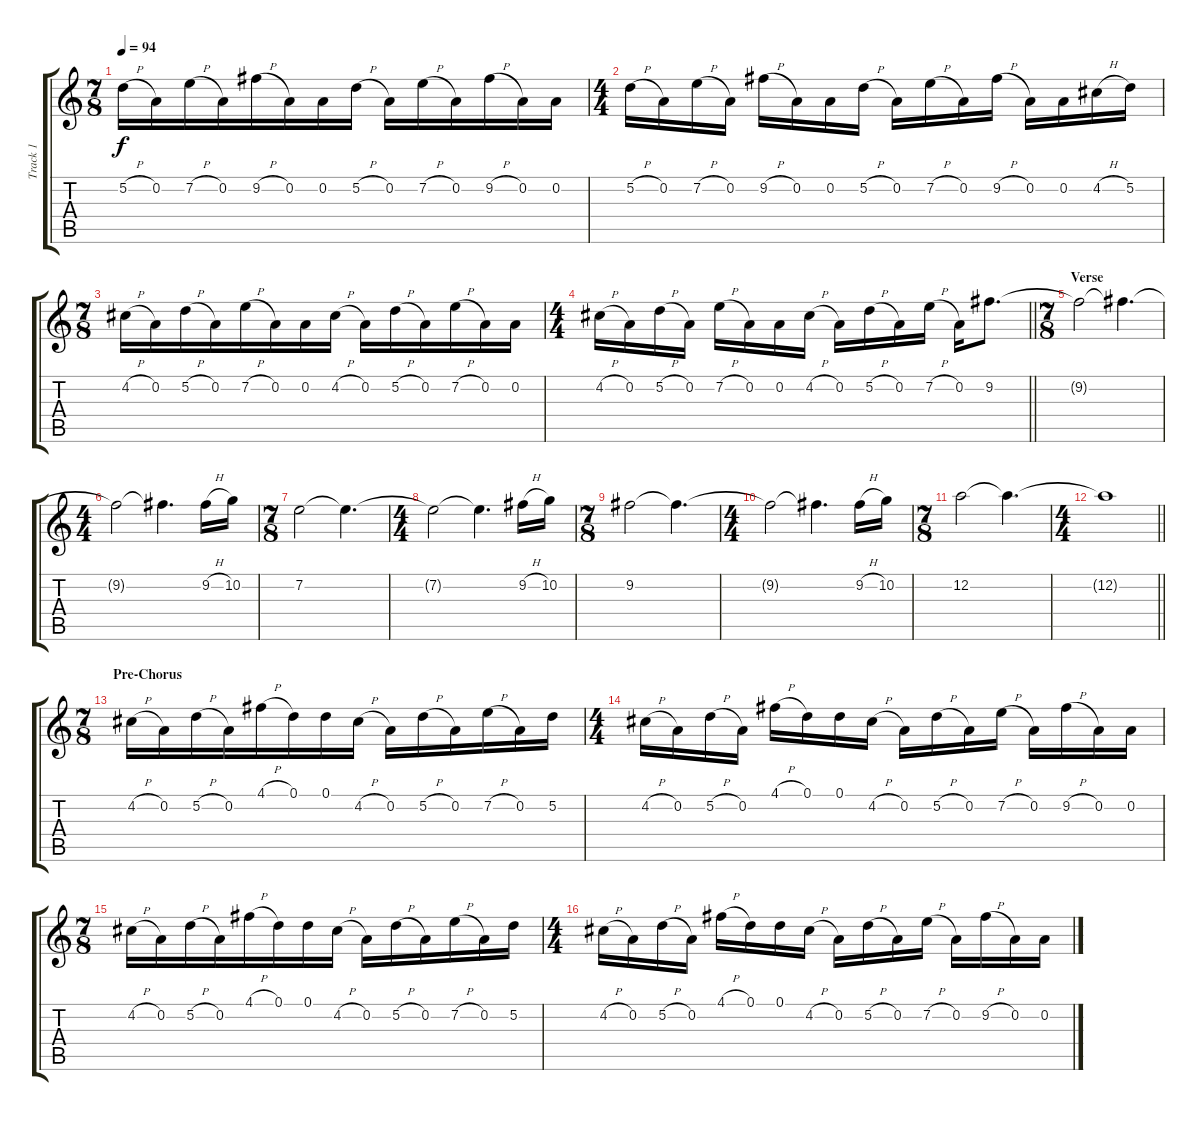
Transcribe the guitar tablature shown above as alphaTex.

\track ("Track 1" "Track 1") {instrument overdrivenguitar}
\staff {score tabs}
\tuning (D4 A3 F3 C3 G2 D2) {hide}
\ts (7 8)
\tempo 94
\clef g2
\ks c
5.2{h}.16{dy f} 0.2.16 7.2{h}.16 0.2.16 9.2{h}.16 0.2.16 0.2.16 5.2{h}.16 0.2.16 7.2{h}.16 0.2.16 9.2{h}.16 0.2.16 0.2.16 |
\ts (4 4)
5.2{h}.16 0.2.16 7.2{h}.16 0.2.16 9.2{h}.16 0.2.16 0.2.16 5.2{h}.16 0.2.16 7.2{h}.16 0.2.16 9.2{h}.16 0.2.16 0.2.16 4.2{h}.16 5.2.16 |
\ts (7 8)
4.2{h}.16 0.2.16 5.2{h}.16 0.2.16 7.2{h}.16 0.2.16 0.2.16 4.2{h}.16 0.2.16 5.2{h}.16 0.2.16 7.2{h}.16 0.2.16 0.2.16 |
\ts (4 4)
\barLineRight lightlight
4.2{h}.16 0.2.16 5.2{h}.16 0.2.16 7.2{h}.16 0.2.16 0.2.16 4.2{h}.16 0.2.16 5.2{h}.16 0.2.16 7.2{h}.16 0.2.16 9.2.8{d} |
\ts (7 8)
\section ("" "Verse")
9.2{t}.2 9.2{t}.4{d} |
\ts (4 4)
9.2{t}.2 9.2{t}.4{d} 9.2{h}.16 10.2.16 |
\ts (7 8)
7.2.2 7.2{t}.4{d} |
\ts (4 4)
7.2{t}.2 7.2{t}.4{d} 9.2{h}.16 10.2.16 |
\ts (7 8)
9.2.2 9.2{t}.4{d} |
\ts (4 4)
9.2{t}.2 9.2{t}.4{d} 9.2{h}.16 10.2.16 |
\ts (7 8)
12.2.2 12.2{t}.4{d} |
\ts (4 4)
\barLineRight lightlight
12.2{t}.1 |
\ts (7 8)
\section ("" "Pre-Chorus")
4.2{h}.16 0.2.16 5.2{h}.16 0.2.16 4.1{h}.16 0.1.16 0.1.16 4.2{h}.16 0.2.16 5.2{h}.16 0.2.16 7.2{h}.16 0.2.16 5.2.16 |
\ts (4 4)
4.2{h}.16 0.2.16 5.2{h}.16 0.2.16 4.1{h}.16 0.1.16 0.1.16 4.2{h}.16 0.2.16 5.2{h}.16 0.2.16 7.2{h}.16 0.2.16 9.2{h}.16 0.2.16 0.2.16 |
\ts (7 8)
4.2{h}.16 0.2.16 5.2{h}.16 0.2.16 4.1{h}.16 0.1.16 0.1.16 4.2{h}.16 0.2.16 5.2{h}.16 0.2.16 7.2{h}.16 0.2.16 5.2.16 |
\ts (4 4)
4.2{h}.16 0.2.16 5.2{h}.16 0.2.16 4.1{h}.16 0.1.16 0.1.16 4.2{h}.16 0.2.16 5.2{h}.16 0.2.16 7.2{h}.16 0.2.16 9.2{h}.16 0.2.16 0.2.16
